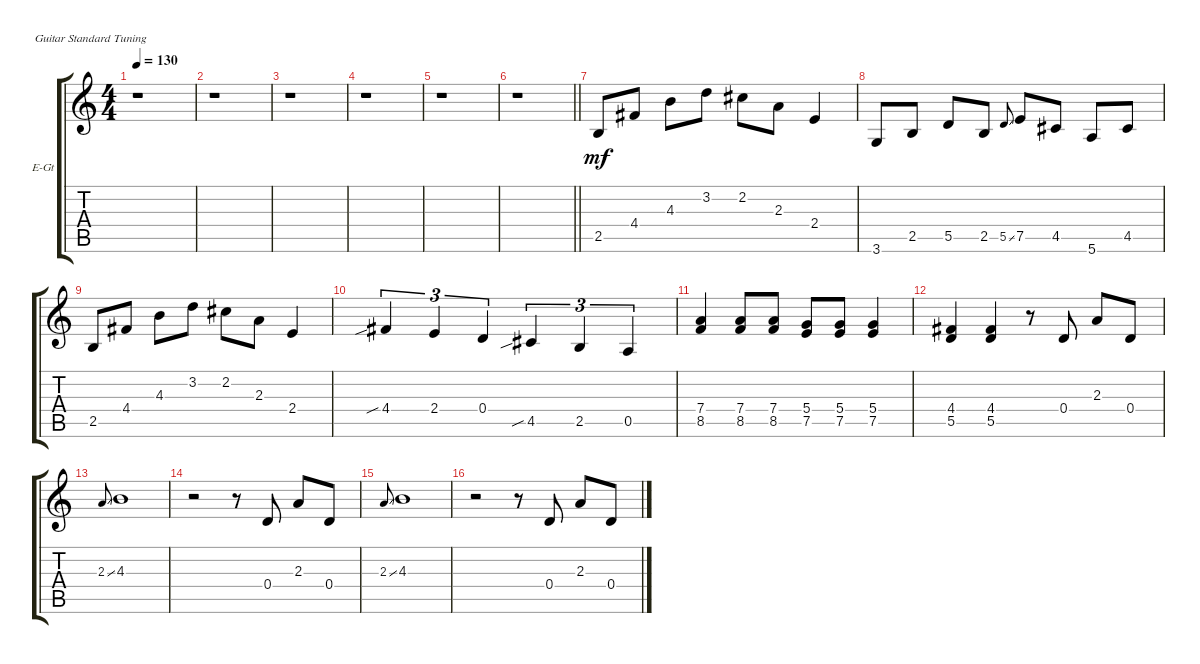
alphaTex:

\defaultSystemsLayout 4
\bracketExtendMode groupsimilarinstruments
\firstSystemTrackNameOrientation horizontal
\otherSystemsTrackNameOrientation horizontal
\track ("Electric Guitar" "E-Gt") {instrument electricguitarclean}
\staff {score tabs}
\tuning (E4 B3 G3 D3 A2 E2)
\ts (4 4)
\tempo 130
\clef g2
\scale
0.333333
\ks c
r.1{dy mf} |
\scale
0.333333 r.1 |
\scale
0.333333 r.1 |
\scale
0.333333 r.1 |
\scale
0.333333 r.1 |
\scale
0.333333
\barLineRight lightlight
r.1 |
\scale
0.333333 2.5.8 4.4.8 4.3.8 3.2.8 2.2.8 2.3.8 2.4.4 |
\scale
0.333333 3.6.8 2.5.8 5.5.8 2.5.8 5.5{ss}.8{gr onbeat} 7.5.8 4.5.8 5.6.8 4.5.8 |
\scale
0.333333 2.5.8 4.4.8 4.3.8 3.2.8 2.2.8 2.3.8 2.4.4 |
\scale
0.333333 4.4{sib}.4{tu (3 2)} 2.4.4{tu (3 2)} 0.4.4{tu (3 2)} 4.5{sib}.4{tu (3 2)} 2.5.4{tu (3 2)} 0.5.4{tu (3 2)} |
\scale
0.333333 (8.5 7.4).4 (8.5 7.4).8 (8.5 7.4).8 (7.5 5.4).8 (7.5 5.4).8 (7.5 5.4).4 |
\scale
0.333333 (5.5 4.4).4 (5.5 4.4).4 r.8 0.4.8 2.3.8 0.4.8 |
\scale
0.333333 2.3{ss}.8{gr onbeat} 4.3.1 |
\scale
0.333333 r.2 r.8 0.4.8 2.3.8 0.4.8 |
\scale
0.333333 2.3{ss}.8{gr onbeat} 4.3.1 |
\scale
0.333333 r.2 r.8 0.4.8 2.3.8 0.4.8
